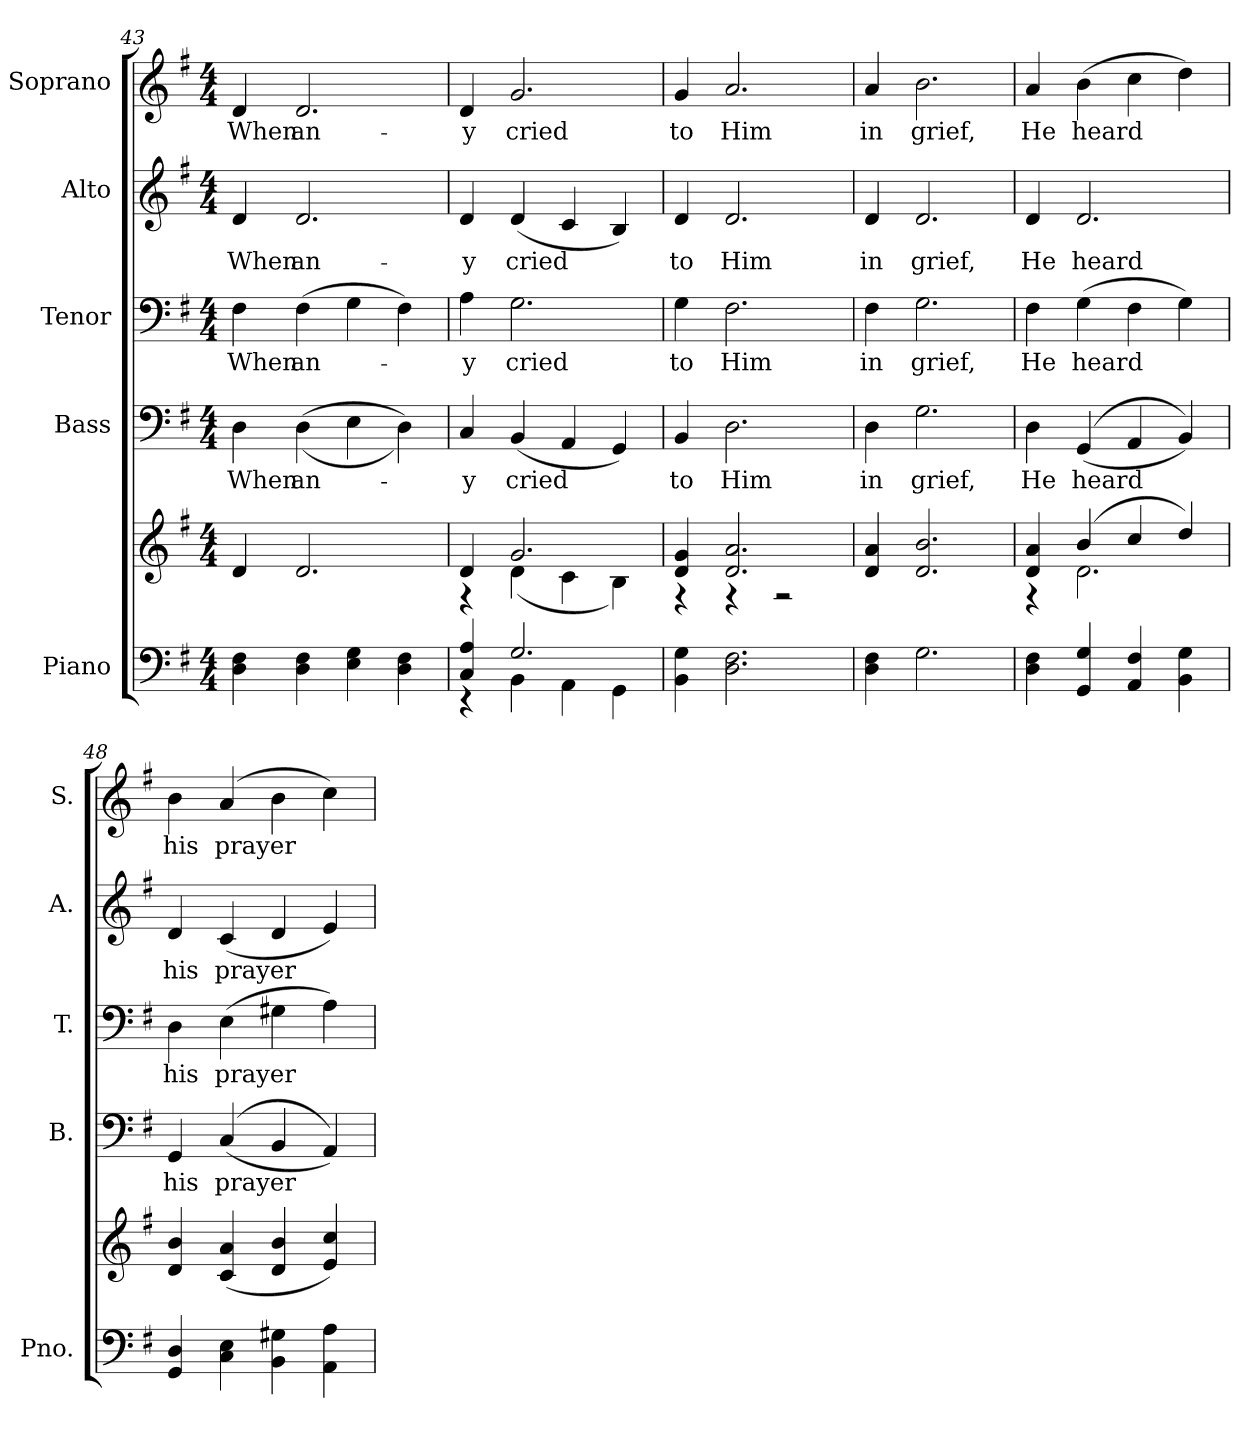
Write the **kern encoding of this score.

**kern	**kern	**kern	**text	**kern	**text	**kern	**text	**kern	**text
*part5	*part5	*part4	*part4	*part3	*part3	*part2	*part2	*part1	*part1
*staff6	*staff5	*staff4	*staff4	*staff3	*staff3	*staff2	*staff2	*staff1	*staff1
*I"Piano	*	*I"Bass	*	*I"Tenor	*	*I"Alto	*	*I"Soprano	*
*I'Pno.	*	*I'B.	*	*I'T.	*	*I'A.	*	*I'S.	*
*clefF4	*clefG2	*clefF4	*	*clefF4	*	*clefG2	*	*clefG2	*
*k[f#]	*k[f#]	*k[f#]	*	*k[f#]	*	*k[f#]	*	*k[f#]	*
*G:	*G:	*G:	*	*G:	*	*G:	*	*G:	*
*M4/4	*M4/4	*M4/4	*	*M4/4	*	*M4/4	*	*M4/4	*
=43	=43	=43	=43	=43	=43	=43	=43	=43	=43
!	!	!	!LO:LY:b:color=#000000	!	!	!	!	!	!
!	!	!	!	!	!LO:LY:b:color=#000000	!	!	!	!
!	!	!	!	!	!	!	!LO:LY:b:color=#000000	!	!
!	!	!	!	!	!	!	!	!	!LO:LY:b:color=#000000
4Di\ 4F#i	4di/	4Di\	When	4F#i\	When	4di/	When	4di/	When
!	!	!	!LO:LY:b:color=#000000	!	!	!	!	!	!
!	!	!	!	!	!LO:LY:b:color=#000000	!	!	!	!
!	!	!	!	!	!	!	!LO:LY:b:color=#000000	!	!
!	!	!	!	!	!	!	!	!	!LO:LY:b:color=#000000
4Di\ 4F#i	2.di/	((4Di\	an-	(4F#i\	an-	2.di/	an-	2.di/	an-
4Ei\ 4Gi	.	4Ei\	.	4Gi\	.	.	.	.	.
4Di\ 4F#i	.	4Di\))	.	4F#i\)	.	.	.	.	.
=44	=44	=44	=44	=44	=44	=44	=44	=44	=44
*^	*^	*	*	*	*	*	*	*	*
!	!	!	!	!	!LO:LY:b:color=#000000	!	!	!	!	!	!
!	!	!	!	!	!	!	!LO:LY:b:color=#000000	!	!	!	!
!	!	!	!	!	!	!	!	!	!LO:LY:b:color=#000000	!	!
!	!	!	!	!	!	!	!	!	!	!	!LO:LY:b:color=#000000
4Ci/ 4Ai	4r	4di/	4r	4Ci/	-y	4Ai\	-y	4di/	-y	4di/	-y
!	!	!	!	!	!LO:LY:b:color=#000000	!	!	!	!	!	!
!	!	!	!	!	!	!	!LO:LY:b:color=#000000	!	!	!	!
!	!	!	!	!	!	!	!	!	!LO:LY:b:color=#000000	!	!
!	!	!	!	!	!	!	!	!	!	!	!LO:LY:b:color=#000000
2.Gi/	4BBi\	2.gi/	(4di\	(4BBi/	cried	2.Gi\	cried	(4di/	cried	2.gi/	cried
.	4AAi\	.	4ci\	4AAi/	.	.	.	4ci/	.	.	.
.	4GGi\	.	4Bi\)	4GGi/)	.	.	.	4Bi/)	.	.	.
*v	*v	*	*	*	*	*	*	*	*	*	*
=45	=45	=45	=45	=45	=45	=45	=45	=45	=45	=45
*^	*	*	*	*	*	*	*	*	*	*
!	!	!	!	!	!LO:LY:b:color=#000000	!	!	!	!	!	!
*v	*v	*	*	*	*	*	*	*	*	*	*
*^	*	*	*	*	*	*	*	*	*	*
!	!	!	!	!	!	!	!LO:LY:b:color=#000000	!	!	!	!
*v	*v	*	*	*	*	*	*	*	*	*	*
*^	*	*	*	*	*	*	*	*	*	*
!	!	!	!	!	!	!	!	!	!LO:LY:b:color=#000000	!	!
*v	*v	*	*	*	*	*	*	*	*	*	*
*^	*	*	*	*	*	*	*	*	*	*
!	!	!	!	!	!	!	!	!	!	!	!LO:LY:b:color=#000000
*v	*v	*	*	*	*	*	*	*	*	*	*
4BBi\ 4Gi	4di/ 4gi	4r	4BBi/	to	4Gi\	to	4di/	to	4gi/	to
!	!	!	!	!LO:LY:b:color=#000000	!	!	!	!	!	!
!	!	!	!	!	!	!LO:LY:b:color=#000000	!	!	!	!
!	!	!	!	!	!	!	!	!LO:LY:b:color=#000000	!	!
!	!	!	!	!	!	!	!	!	!	!LO:LY:b:color=#000000
2.Di\ 2.F#i	2.di/ 2.ai	4r	2.Di\	Him	2.F#i\	Him	2.di/	Him	2.ai/	Him
.	.	2r	.	.	.	.	.	.	.	.
*	*v	*v	*	*	*	*	*	*	*	*
!!LO:PB:g=z
=46	=46	=46	=46	=46	=46	=46	=46	=46	=46
*	*^	*	*	*	*	*	*	*	*
!	!	!	!	!LO:LY:b:color=#000000	!	!	!	!	!	!
*	*v	*v	*	*	*	*	*	*	*	*
*	*^	*	*	*	*	*	*	*	*
!	!	!	!	!	!	!LO:LY:b:color=#000000	!	!	!	!
*	*v	*v	*	*	*	*	*	*	*	*
*	*^	*	*	*	*	*	*	*	*
!	!	!	!	!	!	!	!	!LO:LY:b:color=#000000	!	!
*	*v	*v	*	*	*	*	*	*	*	*
*	*^	*	*	*	*	*	*	*	*
!	!	!	!	!	!	!	!	!	!	!LO:LY:b:color=#000000
*	*v	*v	*	*	*	*	*	*	*	*
4Di\ 4F#i	4di/ 4ai	4Di\	in	4F#i\	in	4di/	in	4ai/	in
!	!	!	!LO:LY:b:color=#000000	!	!	!	!	!	!
!	!	!	!	!	!LO:LY:b:color=#000000	!	!	!	!
!	!	!	!	!	!	!	!LO:LY:b:color=#000000	!	!
!	!	!	!	!	!	!	!	!	!LO:LY:b:color=#000000
2.Gi\	2.di/ 2.bi	2.Gi\	grief,	2.Gi\	grief,	2.di/	grief,	2.bi\	grief,
=47	=47	=47	=47	=47	=47	=47	=47	=47	=47
*	*^	*	*	*	*	*	*	*	*
!	!	!	!	!LO:LY:b:color=#000000	!	!	!	!	!	!
!	!	!	!	!	!	!LO:LY:b:color=#000000	!	!	!	!
!	!	!	!	!	!	!	!	!LO:LY:b:color=#000000	!	!
!	!	!	!	!	!	!	!	!	!	!LO:LY:b:color=#000000
4Di\ 4F#i	4di/ 4ai	4r	4Di\	He	4F#i\	He	4di/	He	4ai/	He
!	!	!	!	!LO:LY:b:color=#000000	!	!	!	!	!	!
!	!	!	!	!	!	!LO:LY:b:color=#000000	!	!	!	!
!	!	!	!	!	!	!	!	!LO:LY:b:color=#000000	!	!
!	!	!	!	!	!	!	!	!	!	!LO:LY:b:color=#000000
4GGi/ 4Gi	(4bi/	2.di\	((4GGi/	heard	(4Gi\	heard	2.di/	heard	(4bi\	heard
4AAi/ 4F#i	4cci/	.	4AAi/	.	4F#i\	.	.	.	4cci\	.
4BBi\ 4Gi	4ddi/)	.	4BBi/))	.	4Gi\)	.	.	.	4ddi\)	.
*	*v	*v	*	*	*	*	*	*	*	*
=48	=48	=48	=48	=48	=48	=48	=48	=48	=48
!	!	!	!LO:LY:b:color=#000000	!	!	!	!	!	!
!	!	!	!	!	!LO:LY:b:color=#000000	!	!	!	!
!	!	!	!	!	!	!	!LO:LY:b:color=#000000	!	!
!	!	!	!	!	!	!	!	!	!LO:LY:b:color=#000000
4GGi/ 4Di	4di/ 4bi	4GGi/	his	4Di\	his	4di/	his	4bi\	his
!	!	!	!LO:LY:b:color=#000000	!	!	!	!	!	!
!	!	!	!	!	!LO:LY:b:color=#000000	!	!	!	!
!	!	!	!	!	!	!	!LO:LY:b:color=#000000	!	!
!	!	!	!	!	!	!	!	!	!LO:LY:b:color=#000000
4Ci\ 4Ei	(4ci/ 4ai	((4Ci/	prayer	(4Ei\	prayer	(4ci/	prayer	(4ai/	prayer
4BBi\ 4G#Xi	4di/ 4bi	4BBi/	.	4G#Xi\	.	4di/	.	4bi\	.
4AAi\ 4Ai	4ei/ 4cci)	4AAi/))	.	4Ai\)	.	4ei/)	.	4cci\)	.
=	=	=	=	=	=	=	=	=	=
*-	*-	*-	*-	*-	*-	*-	*-	*-	*-
